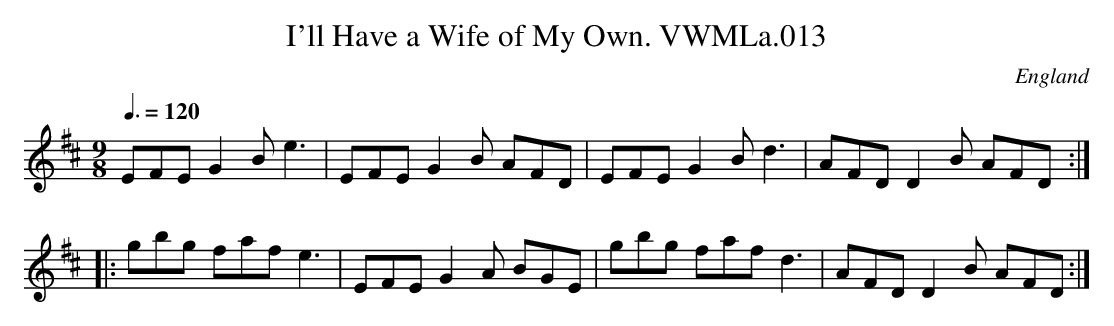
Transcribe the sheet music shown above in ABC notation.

X:1
T:I'll Have a Wife of My Own. VWMLa.013
O:England
M:9/8
L:1/8
Q:3/8=120
K:D major
EFE G2B e3|EFE G2B AFD|\
EFE G2B d3|AFD D2B AFD:|
|:gbg faf e3|EFE G2A BGE|\
gbg faf d3|AFD D2B AFD:|
